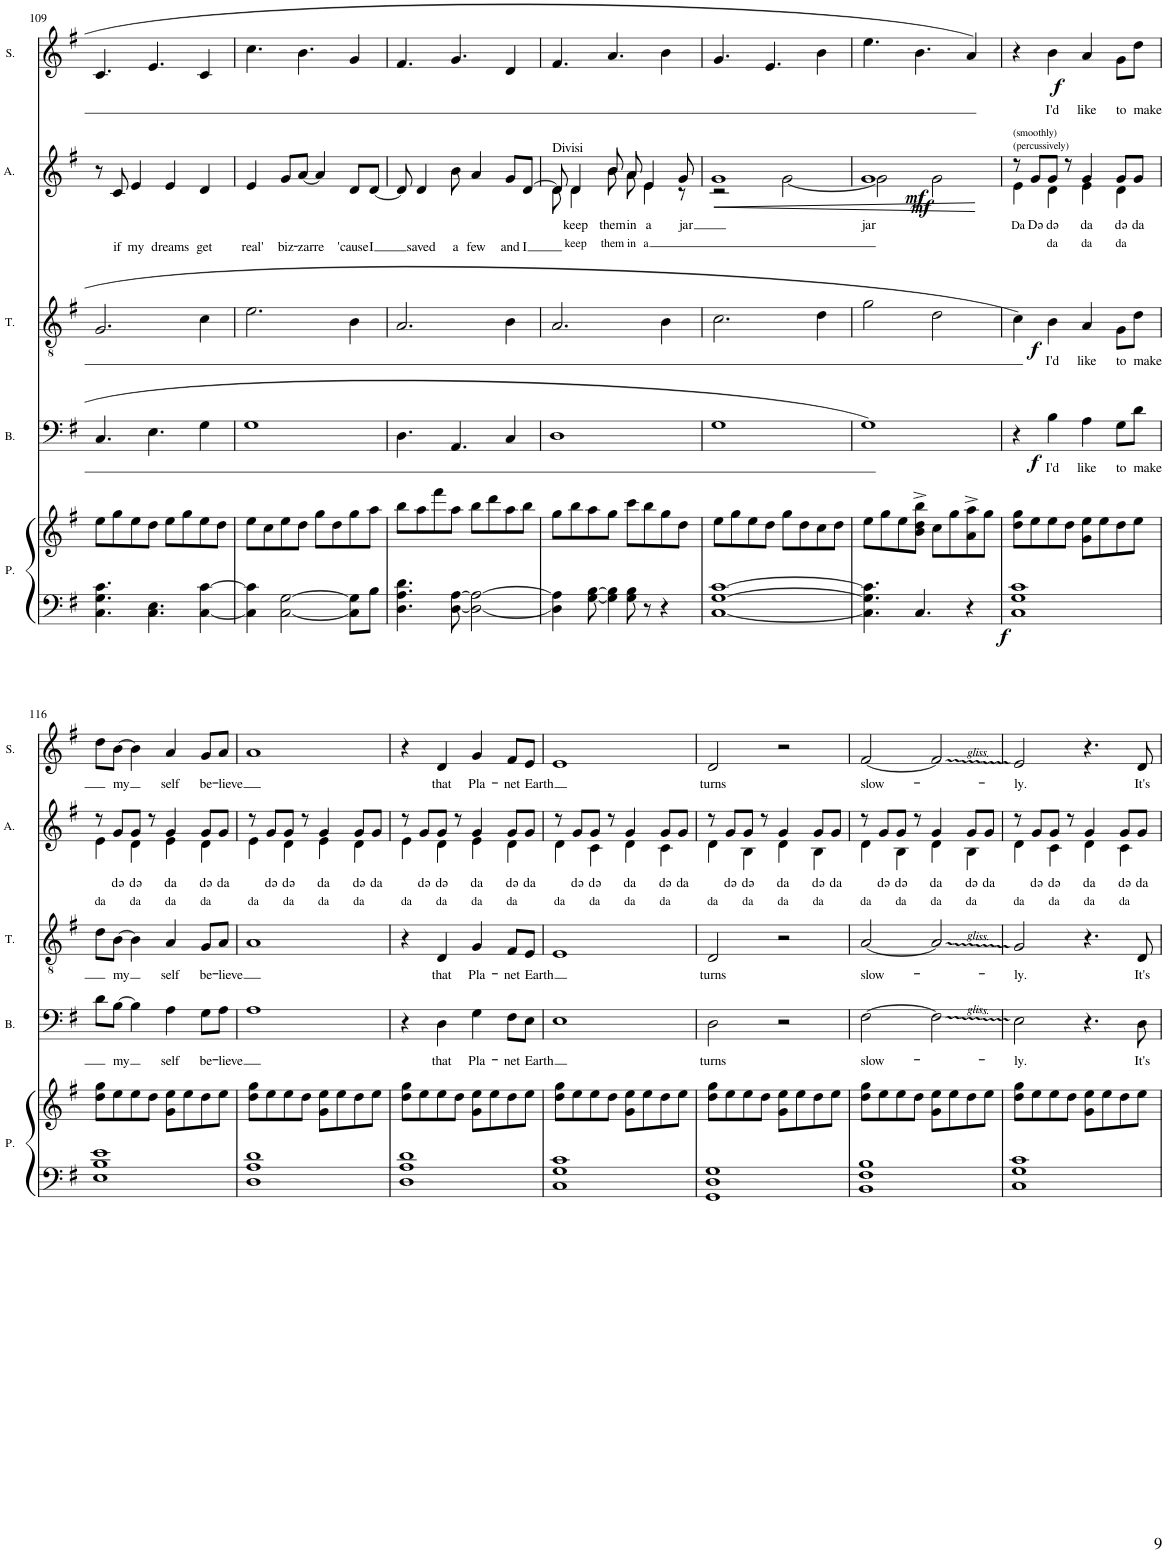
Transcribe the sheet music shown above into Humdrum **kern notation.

**kern	**kern	**dynam	**kern	**text	**dynam	**kern	**text	**dynam	**kern	**text	**text	**dynam	**kern	**text	**dynam
*part5	*part5	*part5	*part4	*part4	*part4	*part3	*part3	*part3	*part2	*part2	*part2	*part2	*part1	*part1	*part1
*staff6	*staff5	*staff5/6	*staff4	*staff4	*staff4	*staff3	*staff3	*staff3	*staff2	*staff2	*staff2	*staff2	*staff1	*staff1	*staff1
*I"Piano	*	*	*I"Bass	*	*	*I"Tenor	*	*	*I"Alto	*	*	*	*I"Soprano	*	*
*I'P.	*	*	*I'B.	*	*	*I'T.	*	*	*I'A.	*	*	*	*I'S.	*	*
!!LO:PB:g=z
*clefF4	*clefG2	*	*clefF4	*	*	*clefGv2	*	*	*clefG2	*	*	*	*clefG2	*	*
*k[f#]	*k[f#]	*	*k[f#]	*	*	*k[f#]	*	*	*k[f#]	*	*	*	*k[f#]	*	*
*M4/4	*M4/4	*	*M4/4	*	*	*M4/4	*	*	*M4/4	*	*	*	*M4/4	*	*
=109	=109	=109	=109	=109	=109	=109	=109	=109	=109	=109	=109	=109	=109	=109	=109
4.C\ 4.G\ 4.c\	8ee\L	.	4.C/	.	.	2.G/	.	.	8r	.	.	.	4.c/	.	.
!	!	!	!	!	!	!	!	!	!	!LO:LY:b	!	!	!	!	!
.	8gg\	.	.	.	.	.	.	.	8c/	if	.	.	.	.	.
!	!	!	!	!	!	!	!	!	!	!LO:LY:b	!	!	!	!	!
.	8ee\	.	.	.	.	.	.	.	4e/	my	.	.	.	.	.
4.C\ 4.E\	8dd\J	.	4.E\	.	.	.	.	.	.	.	.	.	4.e/	.	.
!	!	!	!	!	!	!	!	!	!	!LO:LY:b	!	!	!	!	!
.	8ee\L	.	.	.	.	.	.	.	4e/	dreams	.	.	.	.	.
.	8gg\	.	.	.	.	.	.	.	.	.	.	.	.	.	.
!	!	!	!	!	!	!	!	!	!	!LO:LY:b	!	!	!	!	!
[4C\ [4c\	8ee\	.	4G\	.	.	4c\	.	.	4d/	get	.	.	4c/	.	.
.	8dd\J	.	.	.	.	.	.	.	.	.	.	.	.	.	.
=110	=110	=110	=110	=110	=110	=110	=110	=110	=110	=110	=110	=110	=110	=110	=110
!	!	!	!	!	!	!	!	!	!	!LO:LY:b	!	!	!	!	!
4C\] 4c\]	8ee\L	.	1G	.	.	2.e\	.	.	4e/	real'	.	.	4.cc\	.	.
.	8cc\	.	.	.	.	.	.	.	.	.	.	.	.	.	.
!	!	!	!	!	!	!	!	!	!	!LO:LY:b	!	!	!	!	!
[2C\ [2G\	8ee\	.	.	.	.	.	.	.	8g/L	biz-	.	.	.	.	.
!	!	!	!	!	!	!	!	!	!	!LO:LY:b	!	!	!	!	!
.	8dd\J	.	.	.	.	.	.	.	[8a/J	-zarre	.	.	4.b\	.	.
.	8gg\L	.	.	.	.	.	.	.	4a/]	.	.	.	.	.	.
.	8dd\	.	.	.	.	.	.	.	.	.	.	.	.	.	.
!	!	!	!	!	!	!	!	!	!	!LO:LY:b	!	!	!	!	!
8C\] 8G\]L	8gg\	.	.	.	.	4B\	.	.	8d/L	'cause	.	.	4g/	.	.
!	!	!	!	!	!	!	!	!	!	!LO:LY:b	!	!	!	!	!
8B\J	8aa\J	.	.	.	.	.	.	.	[8d/J	I	.	.	.	.	.
=111	=111	=111	=111	=111	=111	=111	=111	=111	=111	=111	=111	=111	=111	=111	=111
4.D\ 4.A\ 4.d\	8bb\L	.	4.D\	.	.	2.A/	.	.	8d/]	.	.	.	4.f#/	.	.
!	!	!	!	!	!	!	!	!	!	!LO:LY:b	!	!	!	!	!
.	8aa\	.	.	.	.	.	.	.	4d/	saved	.	.	.	.	.
.	8fff#\	.	.	.	.	.	.	.	.	.	.	.	.	.	.
!	!	!	!	!	!	!	!	!	!	!LO:LY:b	!	!	!	!	!
[8D\ [8A\	8aa\J	.	4.AA/	.	.	.	.	.	8b\	a	.	.	4.g/	.	.
!	!	!	!	!	!	!	!	!	!	!LO:LY:b	!	!	!	!	!
2D\_ 2A\_	8bb\L	.	.	.	.	.	.	.	4a/	few	.	.	.	.	.
.	8ddd\	.	.	.	.	.	.	.	.	.	.	.	.	.	.
!	!	!	!	!	!	!	!	!	!	!LO:LY:b	!	!	!	!	!
.	8aa\	.	4C/	.	.	4B\	.	.	8g/L	and	.	.	4d/	.	.
!	!	!	!	!	!	!	!	!	!	!LO:LY:b	!	!	!	!	!
.	8bb\J	.	.	.	.	.	.	.	[8d/J	I	.	.	.	.	.
=112	=112	=112	=112	=112	=112	=112	=112	=112	=112	=112	=112	=112	=112	=112	=112
*	*	*	*	*	*	*	*	*	*^	*	*	*	*	*	*
!	!	!	!	!	!	!	!	!	!LO:TX:a:t=Divisi	!	!	!	!	!	!	!
4D\] 4A\]	8gg\L	.	1D	.	.	2.A/	.	.	8d/]	8d\	.	.	.	4.f#/	.	.
!	!	!	!	!	!	!	!	!	!	!	!LO:LY:b	!LO:LY:b	!	!	!	!
.	8bb\	.	.	.	.	.	.	.	4d/	4d\	keep	keep	.	.	.	.
[8G\ [8B\	8aa\	.	.	.	.	.	.	.	.	.	.	.	.	.	.	.
!	!	!	!	!	!	!	!	!	!	!	!LO:LY:b	!LO:LY:b	!	!	!	!
4G\] 4B\]	8gg\J	.	.	.	.	.	.	.	8b/	8b\	them	them	.	4.a/	.	.
!	!	!	!	!	!	!	!	!	!	!	!LO:LY:b	!LO:LY:b	!	!	!	!
.	8ccc\L	.	.	.	.	.	.	.	8a/	8a\	in	in	.	.	.	.
!	!	!	!	!	!	!	!	!	!	!	!LO:LY:b	!LO:LY:b	!	!	!	!
8G\ 8B\	8bb\	.	.	.	.	.	.	.	4e/	4e\	a	a	.	.	.	.
8r	8gg\	.	.	.	.	4B\	.	.	.	.	.	.	.	4b\	.	.
!	!	!	!	!	!	!	!	!	!	!	!LO:LY:b	!	!	!	!	!
4r	8dd\J	.	.	.	.	.	.	.	8g/	8r	jar	.	.	.	.	.
.	8ryy	.	8ryy	.	.	8ryy	.	.	8ryy	8ryy	.	.	.	8ryy	.	.
=113	=113	=113	=113	=113	=113	=113	=113	=113	=113	=113	=113	=113	=113	=113	=113	=113
!	!	!	!	!	!	!	!	!	!	!	!	!	!LO:HP:b	!	!	!
[1C [1G [1c	8ee\L	.	1G	.	.	2.c\	.	.	1g	2r	.	.	<	4.g/	.	.
.	8gg\	.	.	.	.	.	.	.	.	.	.	.	.	.	.	.
.	8ee\	.	.	.	.	.	.	.	.	.	.	.	.	.	.	.
.	8dd\J	.	.	.	.	.	.	.	.	.	.	.	.	4.e/	.	.
.	8gg\L	.	.	.	.	.	.	.	.	[2g\	.	.	.	.	.	.
.	8dd\	.	.	.	.	.	.	.	.	.	.	.	.	.	.	.
.	8cc\	.	.	.	.	4d\	.	.	.	.	.	.	.	4b\	.	.
.	8dd\J	.	.	.	.	.	.	.	.	.	.	.	.	.	.	.
*	*	*	*	*	*	*	*	*	*v	*v	*	*	*	*	*	*
.	.	.	.	.	.	.	.	.	.	.	.	[	.	.	.
=114	=114	=114	=114	=114	=114	=114	=114	=114	=114	=114	=114	=114	=114	=114	=114
!	!	!	!	!	!	!	!	!	!	!LO:LY:b	!	!	!	!	!
*	*	*	*	*	*	*	*	*	*^	*	*	*	*	*	*
4.C\] 4.G\] 4.c\]	8ee\L	.	1G	.	.	2g\	.	.	1g	2g\]	jar	.	.	4.ee\	.	.
.	8gg\	.	.	.	.	.	.	.	.	.	.	.	.	.	.	.
.	8ee\	.	.	.	.	.	.	.	.	.	.	.	.	.	.	.
4.C/	8b\^ 8dd\^ 8bb\^J	.	.	.	.	.	.	.	.	.	.	.	.	4.b\	.	.
.	8cc\L	.	.	.	.	2d\	.	.	.	2g\	.	.	.	.	.	.
.	8gg\	.	.	.	.	.	.	.	.	.	.	.	.	.	.	.
4r	8a\^ 8aa\^	.	.	.	.	.	.	.	.	.	.	.	.	4a/	.	.
.	8gg\J	.	.	.	.	.	.	.	.	.	.	.	.	.	.	.
=115	=115	=115	=115	=115	=115	=115	=115	=115	=115	=115	=115	=115	=115	=115	=115	=115
!	!	!	!	!	!	!	!	!	!LO:TX:a:t=(percussively)	!	!	!	!	!	!	!
!	!	!	!	!	!	!	!	!	!LO:TX:a:t=(smoothly)	!	!	!	!	!	!	!
!	!	!LO:DY:b=2	!	!	!	!	!	!	!	!	!LO:LY:b	!	!LO:DY:b	!	!	!
!	!	!	!	!	!	!	!	!	!	!	!	!	!LO:DY:n=1:b	!	!	!LO:DY:b
1C 1G 1c	8dd\ 8gg\L	f	4r	.	.	4c\	.	.	8r	4e\	Da	.	mf mf	4r	.	f
!	!	!	!	!	!	!	!	!	!	!	!LO:LY:b	!	!	!	!	!
.	8ee\	.	.	.	.	.	.	.	8g/L	.	Də	.	.	.	.	.
!	!	!	!	!LO:LY:b	!LO:DY:b	!	!LO:LY:b	!LO:DY:b	!	!	!LO:LY:b	!LO:LY:b	!	!	!LO:LY:b	!
.	8ee\	.	4B\	I'd	f	4B\	I'd	f	8g/J	4d\	də	da	.	4b\	I'd	.
.	8dd\J	.	.	.	.	.	.	.	8r	.	.	.	.	.	.	.
!	!	!	!	!LO:LY:b	!	!	!LO:LY:b	!	!	!	!LO:LY:b	!LO:LY:b	!	!	!LO:LY:b	!
.	8g\ 8ee\L	.	4A\	like	.	4A/	like	.	4g/	4e\	da	da	.	4a/	like	.
.	8ee\	.	.	.	.	.	.	.	.	.	.	.	.	.	.	.
!	!	!	!	!LO:LY:b	!	!	!LO:LY:b	!	!	!	!LO:LY:b	!LO:LY:b	!	!	!LO:LY:b	!
.	8dd\	.	8G\L	to	.	8G\L	to	.	8g/L	4d\	də	da	.	8g\L	to	.
!	!	!	!	!LO:LY:b	!	!	!LO:LY:b	!	!	!	!LO:LY:b	!	!	!	!LO:LY:b	!
.	8ee\J	.	8d\J	make	.	8d\J	make	.	8g/J	.	da	.	.	8dd\J	make	.
!!LO:LB:g=z
=116	=116	=116	=116	=116	=116	=116	=116	=116	=116	=116	=116	=116	=116	=116	=116	=116
!	!	!	!	!	!	!	!	!	!	!	!	!LO:LY:b	!	!	!	!
1E 1B 1e	8dd\ 8gg\L	.	8d\L	.	.	8d\L	.	.	8r	4e\	.	da	.	8dd\L	.	.
!	!	!	!	!LO:LY:b	!	!	!LO:LY:b	!	!	!	!LO:LY:b	!	!	!	!LO:LY:b	!
.	8ee\	.	[8B\J	my	.	[8B\J	my	.	8g/L	.	də	.	.	[8b\J	my	.
!	!	!	!	!	!	!	!	!	!	!	!LO:LY:b	!LO:LY:b	!	!	!	!
.	8ee\	.	4B\]	.	.	4B\]	.	.	8g/J	4d\	də	da	.	4b\]	.	.
.	8dd\J	.	.	.	.	.	.	.	8r	.	.	.	.	.	.	.
!	!	!	!	!LO:LY:b	!	!	!LO:LY:b	!	!	!	!LO:LY:b	!LO:LY:b	!	!	!LO:LY:b	!
.	8g\ 8ee\L	.	4A\	self	.	4A/	self	.	4g/	4e\	da	da	.	4a/	self	.
.	8ee\	.	.	.	.	.	.	.	.	.	.	.	.	.	.	.
!	!	!	!	!LO:LY:b	!	!	!LO:LY:b	!	!	!	!LO:LY:b	!LO:LY:b	!	!	!LO:LY:b	!
.	8dd\	.	8G\L	be-	.	8G/L	be-	.	8g/L	4d\	də	da	.	8g/L	be-	.
!	!	!	!	!LO:LY:b	!	!	!LO:LY:b	!	!	!	!LO:LY:b	!	!	!	!LO:LY:b	!
.	8ee\J	.	8A\J	-lieve	.	8A/J	-lieve	.	8g/J	.	da	.	.	8a/J	-lieve	.
=117	=117	=117	=117	=117	=117	=117	=117	=117	=117	=117	=117	=117	=117	=117	=117	=117
!	!	!	!	!	!	!	!	!	!	!	!	!LO:LY:b	!	!	!	!
1D 1A 1d	8dd\ 8gg\L	.	1A	.	.	1A	.	.	8r	4e\	.	da	.	1a	.	.
!	!	!	!	!	!	!	!	!	!	!	!LO:LY:b	!	!	!	!	!
.	8ee\	.	.	.	.	.	.	.	8g/L	.	də	.	.	.	.	.
!	!	!	!	!	!	!	!	!	!	!	!LO:LY:b	!LO:LY:b	!	!	!	!
.	8ee\	.	.	.	.	.	.	.	8g/J	4d\	də	da	.	.	.	.
.	8dd\J	.	.	.	.	.	.	.	8r	.	.	.	.	.	.	.
!	!	!	!	!	!	!	!	!	!	!	!LO:LY:b	!LO:LY:b	!	!	!	!
.	8g\ 8ee\L	.	.	.	.	.	.	.	4g/	4e\	da	da	.	.	.	.
.	8ee\	.	.	.	.	.	.	.	.	.	.	.	.	.	.	.
!	!	!	!	!	!	!	!	!	!	!	!LO:LY:b	!LO:LY:b	!	!	!	!
.	8dd\	.	.	.	.	.	.	.	8g/L	4d\	də	da	.	.	.	.
!	!	!	!	!	!	!	!	!	!	!	!LO:LY:b	!	!	!	!	!
.	8ee\J	.	.	.	.	.	.	.	8g/J	.	da	.	.	.	.	.
=118	=118	=118	=118	=118	=118	=118	=118	=118	=118	=118	=118	=118	=118	=118	=118	=118
!	!	!	!	!	!	!	!	!	!	!	!	!LO:LY:b	!	!	!	!
1D 1A 1d	8dd\ 8gg\L	.	4r	.	.	4r	.	.	8r	4e\	.	da	.	4r	.	.
!	!	!	!	!	!	!	!	!	!	!	!LO:LY:b	!	!	!	!	!
.	8ee\	.	.	.	.	.	.	.	8g/L	.	də	.	.	.	.	.
!	!	!	!	!LO:LY:b	!	!	!LO:LY:b	!	!	!	!LO:LY:b	!LO:LY:b	!	!	!LO:LY:b	!
.	8ee\	.	4D\	that	.	4D/	that	.	8g/J	4d\	də	da	.	4d/	that	.
.	8dd\J	.	.	.	.	.	.	.	8r	.	.	.	.	.	.	.
!	!	!	!	!LO:LY:b	!	!	!LO:LY:b	!	!	!	!LO:LY:b	!LO:LY:b	!	!	!LO:LY:b	!
.	8g\ 8ee\L	.	4G\	Pla-	.	4G/	Pla-	.	4g/	4e\	da	da	.	4g/	Pla-	.
.	8ee\	.	.	.	.	.	.	.	.	.	.	.	.	.	.	.
!	!	!	!	!LO:LY:b	!	!	!LO:LY:b	!	!	!	!LO:LY:b	!LO:LY:b	!	!	!LO:LY:b	!
.	8dd\	.	8F#\L	-net	.	8F#/L	-net	.	8g/L	4d\	də	da	.	8f#/L	-net	.
!	!	!	!	!LO:LY:b	!	!	!LO:LY:b	!	!	!	!LO:LY:b	!	!	!	!LO:LY:b	!
.	8ee\J	.	8E\J	Earth	.	8E/J	Earth	.	8g/J	.	da	.	.	8e/J	Earth	.
=119	=119	=119	=119	=119	=119	=119	=119	=119	=119	=119	=119	=119	=119	=119	=119	=119
!	!	!	!	!	!	!	!	!	!	!	!	!LO:LY:b	!	!	!	!
1C 1G 1c	8dd\ 8gg\L	.	1E	.	.	1E	.	.	8r	4d\	.	da	.	1e	.	.
!	!	!	!	!	!	!	!	!	!	!	!LO:LY:b	!	!	!	!	!
.	8ee\	.	.	.	.	.	.	.	8g/L	.	də	.	.	.	.	.
!	!	!	!	!	!	!	!	!	!	!	!LO:LY:b	!LO:LY:b	!	!	!	!
.	8ee\	.	.	.	.	.	.	.	8g/J	4c\	də	da	.	.	.	.
.	8dd\J	.	.	.	.	.	.	.	8r	.	.	.	.	.	.	.
!	!	!	!	!	!	!	!	!	!	!	!LO:LY:b	!LO:LY:b	!	!	!	!
.	8g\ 8ee\L	.	.	.	.	.	.	.	4g/	4d\	da	da	.	.	.	.
.	8ee\	.	.	.	.	.	.	.	.	.	.	.	.	.	.	.
!	!	!	!	!	!	!	!	!	!	!	!LO:LY:b	!LO:LY:b	!	!	!	!
.	8dd\	.	.	.	.	.	.	.	8g/L	4c\	də	da	.	.	.	.
!	!	!	!	!	!	!	!	!	!	!	!LO:LY:b	!	!	!	!	!
.	8ee\J	.	.	.	.	.	.	.	8g/J	.	da	.	.	.	.	.
=120	=120	=120	=120	=120	=120	=120	=120	=120	=120	=120	=120	=120	=120	=120	=120	=120
!	!	!	!	!LO:LY:b	!	!	!LO:LY:b	!	!	!	!	!LO:LY:b	!	!	!LO:LY:b	!
1GG 1D 1G	8dd\ 8gg\L	.	2D\	turns	.	2D/	turns	.	8r	4d\	.	da	.	2d/	turns	.
!	!	!	!	!	!	!	!	!	!	!	!LO:LY:b	!	!	!	!	!
.	8ee\	.	.	.	.	.	.	.	8g/L	.	də	.	.	.	.	.
!	!	!	!	!	!	!	!	!	!	!	!LO:LY:b	!LO:LY:b	!	!	!	!
.	8ee\	.	.	.	.	.	.	.	8g/J	4B\	də	da	.	.	.	.
.	8dd\J	.	.	.	.	.	.	.	8r	.	.	.	.	.	.	.
!	!	!	!	!	!	!	!	!	!	!	!LO:LY:b	!LO:LY:b	!	!	!	!
.	8g\ 8ee\L	.	2r	.	.	2r	.	.	4g/	4d\	da	da	.	2r	.	.
.	8ee\	.	.	.	.	.	.	.	.	.	.	.	.	.	.	.
!	!	!	!	!	!	!	!	!	!	!	!LO:LY:b	!LO:LY:b	!	!	!	!
.	8dd\	.	.	.	.	.	.	.	8g/L	4B\	də	da	.	.	.	.
!	!	!	!	!	!	!	!	!	!	!	!LO:LY:b	!	!	!	!	!
.	8ee\J	.	.	.	.	.	.	.	8g/J	.	da	.	.	.	.	.
=121	=121	=121	=121	=121	=121	=121	=121	=121	=121	=121	=121	=121	=121	=121	=121	=121
!	!	!	!	!LO:LY:b	!	!	!LO:LY:b	!	!	!	!	!LO:LY:b	!	!	!LO:LY:b	!
1BB 1F# 1B	8dd\ 8gg\L	.	[2F#\	slow-	.	[2A/	slow-	.	8r	4d\	.	da	.	[2f#/	slow-	.
!	!	!	!	!	!	!	!	!	!	!	!LO:LY:b	!	!	!	!	!
.	8ee\	.	.	.	.	.	.	.	8g/L	.	də	.	.	.	.	.
!	!	!	!	!	!	!	!	!	!	!	!LO:LY:b	!LO:LY:b	!	!	!	!
.	8ee\	.	.	.	.	.	.	.	8g/J	4B\	də	da	.	.	.	.
.	8dd\J	.	.	.	.	.	.	.	8r	.	.	.	.	.	.	.
!	!	!	!	!	!	!	!	!	!	!	!LO:LY:b	!LO:LY:b	!	!	!	!
.	8g\ 8ee\L	.	2F#\]	.	.	2A/]	.	.	4g/	4d\	da	da	.	2f#/]	.	.
.	8ee\	.	.	.	.	.	.	.	.	.	.	.	.	.	.	.
!	!	!	!	!	!	!	!	!	!	!	!LO:LY:b	!LO:LY:b	!	!	!	!
.	8dd\	.	.	.	.	.	.	.	8g/L	4B\	də	da	.	.	.	.
!	!	!	!	!	!	!	!	!	!	!	!LO:LY:b	!	!	!	!	!
.	8ee\J	.	.	.	.	.	.	.	8g/J	.	da	.	.	.	.	.
=122	=122	=122	=122	=122	=122	=122	=122	=122	=122	=122	=122	=122	=122	=122	=122	=122
!	!	!	!	!LO:LY:b	!	!	!LO:LY:b	!	!	!	!	!LO:LY:b	!	!	!LO:LY:b	!
1C 1G 1c	8dd\ 8gg\L	.	2E\	-ly.	.	2G/	-ly.	.	8r	4d\	.	da	.	2e/	-ly.	.
!	!	!	!	!	!	!	!	!	!	!	!LO:LY:b	!	!	!	!	!
.	8ee\	.	.	.	.	.	.	.	8g/L	.	də	.	.	.	.	.
!	!	!	!	!	!	!	!	!	!	!	!LO:LY:b	!LO:LY:b	!	!	!	!
.	8ee\	.	.	.	.	.	.	.	8g/J	4c\	də	da	.	.	.	.
.	8dd\J	.	.	.	.	.	.	.	8r	.	.	.	.	.	.	.
!	!	!	!	!	!	!	!	!	!	!	!LO:LY:b	!LO:LY:b	!	!	!	!
.	8g\ 8ee\L	.	4.r	.	.	4.r	.	.	4g/	4d\	da	da	.	4.r	.	.
.	8ee\	.	.	.	.	.	.	.	.	.	.	.	.	.	.	.
!	!	!	!	!	!	!	!	!	!	!	!LO:LY:b	!LO:LY:b	!	!	!	!
.	8dd\	.	.	.	.	.	.	.	8g/L	4c\	də	da	.	.	.	.
!	!	!	!	!LO:LY:b	!	!	!LO:LY:b	!	!	!	!LO:LY:b	!	!	!	!LO:LY:b	!
.	8ee\J	.	8D\	It's	.	8D/	It's	.	8g/J	.	da	.	.	8d/	It's	.
*	*	*	*	*	*	*	*	*	*v	*v	*	*	*	*	*	*
=	=	=	=	=	=	=	=	=	=	=	=	=	=	=	=
*-	*-	*-	*-	*-	*-	*-	*-	*-	*-	*-	*-	*-	*-	*-	*-
